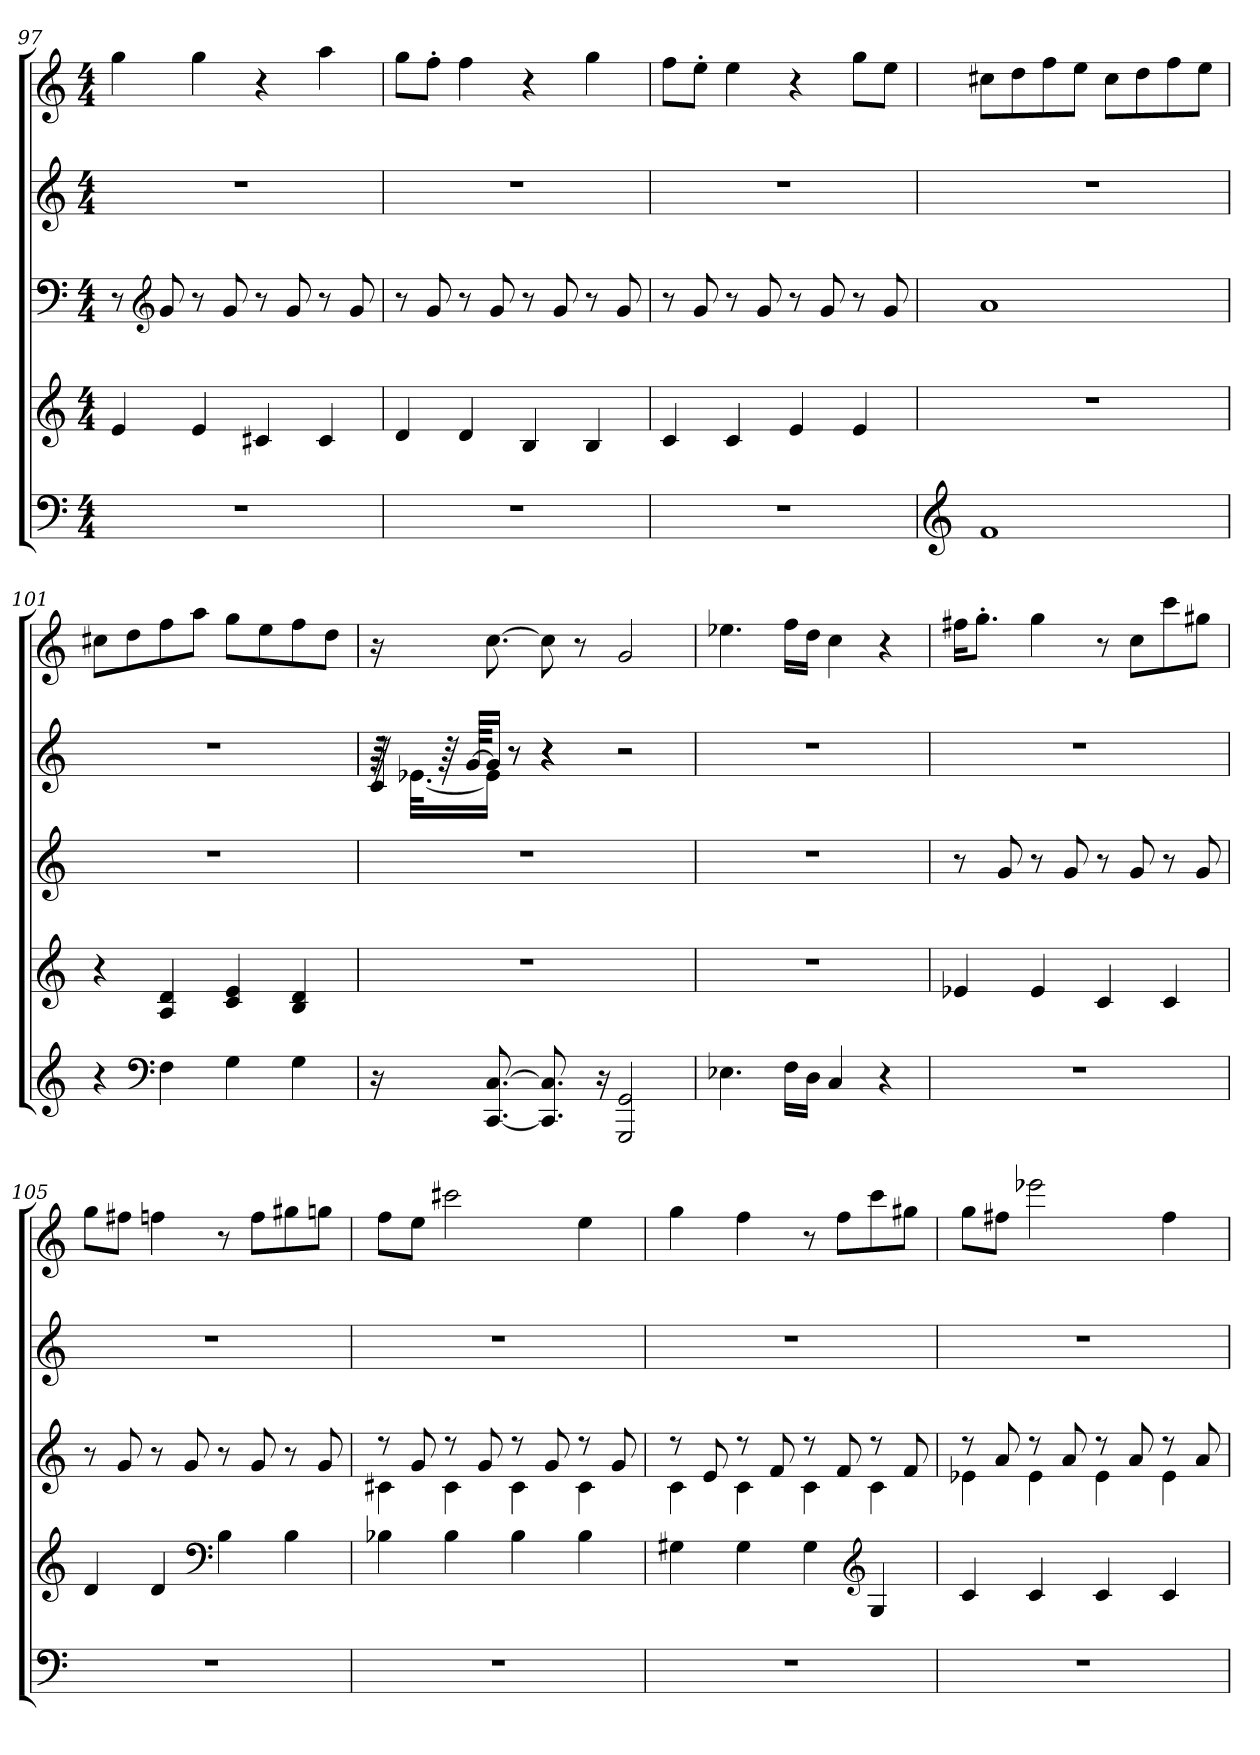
**kern	**kern	**kern	**kern	**kern
*part5	*part4	*part3	*part2	*part1
*staff5	*staff4	*staff3	*staff2	*staff1
!!LO:PB:g=z
*clefF4	*clefG2	*clefF4	*clefG2	*clefG2
*k[]	*k[]	*k[]	*k[]	*k[]
*M4/4	*M4/4	*M4/4	*M4/4	*M4/4
*MM170	*MM170	*MM170	*MM170	*MM170
=97	=97	=97	=97	=97
1r	4e/	8r	1r	4gg\
*	*	*clefG2	*	*
.	.	8g/	.	.
.	4e/	8r	.	4gg\
.	.	8g/	.	.
.	4c#X/	8r	.	4r
.	.	8g/	.	.
.	4c#/	8r	.	4aa\
.	.	8g/	.	.
=98	=98	=98	=98	=98
1r	4d/	8r	1r	8gg\L
.	.	8g/	.	8ff'\J
.	4d/	8r	.	4ff\
.	.	8g/	.	.
.	4B/	8r	.	4r
.	.	8g/	.	.
.	4B/	8r	.	4gg\
.	.	8g/	.	.
=99	=99	=99	=99	=99
1r	4c/	8r	1r	8ff\L
.	.	8g/	.	8ee'\J
.	4c/	8r	.	4ee\
.	.	8g/	.	.
.	4e/	8r	.	4r
.	.	8g/	.	.
.	4e/	8r	.	8gg\L
.	.	8g/	.	8ee\J
=100	=100	=100	=100	=100
*clefG2	*	*	*	*
*	*	*	*	*MM170
1f	1r	1a	1r	8cc#X\L
.	.	.	.	8dd\
.	.	.	.	8ff\
.	.	.	.	8ee\J
.	.	.	.	8cc#\L
.	.	.	.	8dd\
.	.	.	.	8ff\
.	.	.	.	8ee\J
!!LO:LB:g=z
=101	=101	=101	=101	=101
4r	4r	1r	1r	8cc#X\L
.	.	.	.	8dd\
*clefF4	*	*	*	*
4F\	4A/ 4d/	.	.	8ff\
.	.	.	.	8aa\J
4G\	4c/ 4e/	.	.	8gg\L
.	.	.	.	8ee\
4G\	4B/ 4d/	.	.	8ff\
.	.	.	.	8dd\J
=102	=102	=102	=102	=102
*	*	*	*	*MM230
*	*	*	*^	*
*	*	*	*	*^	*
16r	1r	1r	32r	64r	4c'/	16r
.	.	.	.	[32.e-X\KLL	.	.
.	.	.	64r	.	.	.
.	.	.	[64g/KKLL	.	.	.
[8.CC/ [8.C/	.	.	16g/JJ]	16e-\JJ]	.	[8.cc\
.	.	.	8r	8r	.	.
8.CC/] 8.C/]	.	.	4r	4r	4r	8cc\]
.	.	.	.	.	.	8r
16r	.	.	.	.	.	.
*	*	*	*	*	*	*MM170
2GGG/ 2GG/	.	.	2r	2r	2r	2g/
*	*	*	*v	*v	*v	*
=103	=103	=103	=103	=103
4.E-X\	1r	1r	1r	4.ee-X\
16F\LL	.	.	.	16ff\LL
16D\JJ	.	.	.	16dd\JJ
4C/	.	.	.	4cc\
4r	.	.	.	4r
=104	=104	=104	=104	=104
*	*	*	*	*MM170
1r	4e-X/	8r	1r	16ff#X\KL
.	.	.	.	8.gg'\J
.	.	8g/	.	.
.	4e-/	8r	.	4gg\
.	.	8g/	.	.
.	4c/	8r	.	8r
.	.	8g/	.	8cc\L
.	4c/	8r	.	8ccc\
.	.	8g/	.	8gg#X\J
!!LO:PB:g=z
=105	=105	=105	=105	=105
1r	4d/	8r	1r	8gg\L
.	.	8g/	.	8ff#X\J
.	4d/	8r	.	4ffn\
.	.	8g/	.	.
*	*clefF4	*	*	*
.	4B\	8r	.	8r
.	.	8g/	.	8ff\L
.	4B\	8r	.	8gg#X\
.	.	8g/	.	8ggn\J
=106	=106	=106	=106	=106
*	*	*	*	*MM170
*	*	*^	*	*
1r	4B-X\	8r	4c#X\	1r	8ff\L
.	.	8g/	.	.	8ee\J
.	4B-\	8r	4c#\	.	2ccc#X\
.	.	8g/	.	.	.
.	4B-\	8r	4c#\	.	.
.	.	8g/	.	.	.
.	4B-\	8r	4c#\	.	4ee\
.	.	8g/	.	.	.
=107	=107	=107	=107	=107	=107
1r	4G#X\	8r	4c\	1r	4gg\
.	.	8e/	.	.	.
.	4G#\	8r	4c\	.	4ff\
.	.	8f/	.	.	.
.	4G#\	8r	4c\	.	8r
.	.	8f/	.	.	8ff\L
*	*clefG2	*	*	*	*
.	4G#/	8r	4c\	.	8ccc\
.	.	8f/	.	.	8gg#X\J
!!LO:LB:g=z
=108	=108	=108	=108	=108	=108
*	*	*	*	*	*MM170
1r	4c/	8r	4e-X\	1r	8gg\L
.	.	8a/	.	.	8ff#X\J
.	4c/	8r	4e-\	.	2eee-X\
.	.	8a/	.	.	.
.	4c/	8r	4e-\	.	.
.	.	8a/	.	.	.
.	4c/	8r	4e-\	.	4ff#\
.	.	8a/	.	.	.
*	*	*v	*v	*	*
=	=	=	=	=
*-	*-	*-	*-	*-
